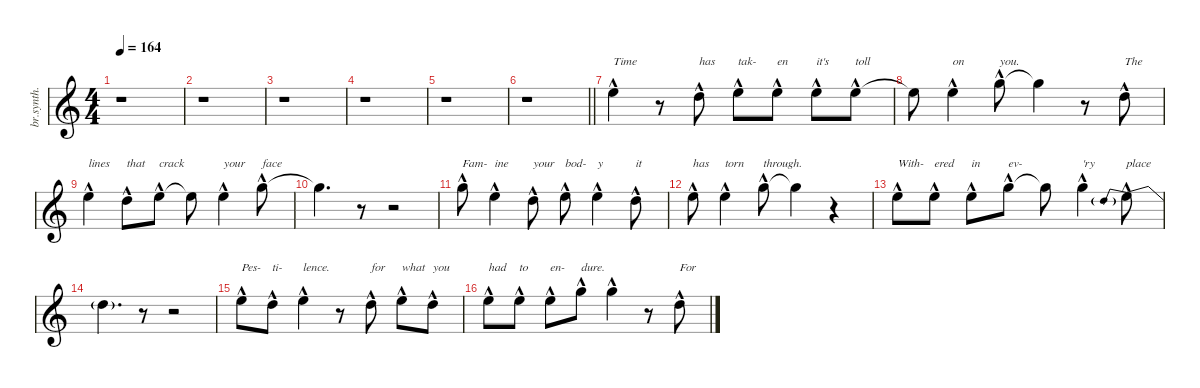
\defaultSystemsLayout 4
\hideDynamics
\bracketExtendMode nobrackets
\otherSystemsTrackNameOrientation horizontal
\track ("Vocals" "br.synth.") {defaultSystemsLayout 16 mute instrument synthbrass2}
\staff {score}
\tuning (E4 B3 G3 D3 A2 E2)
\displaytranspose 12
\ts (4 4)
\tempo 164
\clef g2
\ks aminor
r.1{dy f beam Down} |
r.1{beam Down} |
r.1{beam Down} |
r.1{beam Down} |
r.1{beam Down} |
\barLineRight lightlight
r.1{beam Down} |
0.1{hac}.4{txt "Time" beam Down} r.8{beam Down} 3.2{hac}.8{txt "has" beam Down} 0.1{hac}.8{txt "tak-" beam Down} 0.1{hac}.8{txt "en" beam Down} 0.1{hac}.8{txt "it's" beam Down} 0.1{hac}.8{txt "toll" beam Down} |
0.1{t}.8{beam Down} 0.1{hac}.4{txt "on" beam Down} 3.1{hac}.8{txt "you." beam Down} 3.1{t}.4{beam Down} r.8{beam Down} 3.2{hac}.8{txt "The" beam Down} |
0.1{hac}.4{txt "lines" beam Down} 3.2{hac}.8{txt "that" beam Down} 0.1{hac}.8{txt "crack" beam Down} 0.1{t}.8{beam Down} 0.1{hac}.4{txt "your" beam Down} 3.1{hac}.8{txt "face" beam Down} |
3.1{t}.4{d beam Down} r.8{beam Down} r.2{beam Down} |
3.1{hac}.8{txt "Fam-" beam Down} 0.1{hac}.4{txt "ine" beam Down} 3.2{hac}.8{txt "your" beam Down} 0.1{hac}.8{txt "bod-" beam Down} 0.1{hac}.4{txt "y" beam Down} 3.2{hac}.8{txt "it" beam Down} |
0.1{hac}.8{txt "has" beam Down} 0.1{hac}.4{txt "torn" beam Down} 3.1{hac}.8{txt "through." beam Down} 3.1{t}.4{beam Down} r.4{beam Down} |
0.1{hac}.8{txt "With-" beam Down} 0.1{hac}.8{txt "ered" beam Down} 0.1{hac}.8{txt "in" beam Down} 3.1{hac}.8{txt "ev-" beam Down} 3.1{t}.8{beam Down} 3.1{hac}.4{txt "'ry" beam Down} 3.2{be (prebendrelease 0 4 60 0) hac}.8{txt "place" beam Down} |
3.2{be (hold 0 0 60 0) t}.4{d beam Down} r.8{beam Down} r.2{beam Down} |
0.1{hac}.8{txt "Pes-" beam Down} 3.2{hac}.8{txt "ti-" beam Down} 0.1{hac}.4{txt "lence." beam Down} r.8{beam Down} 3.2{hac}.8{txt "for" beam Down} 0.1{hac}.8{txt "what" beam Down} 3.2{hac}.8{txt "you" beam Down} |
0.1{hac}.8{txt "had" beam Down} 0.1{hac}.8{txt "to" beam Down} 0.1{hac}.8{txt "en-" beam Down} 3.1{hac}.8{txt "dure." beam Down} 3.1{ss hac}.4{beam Down} r.8{beam Down} 3.2{hac}.8{txt "For" beam Down}
